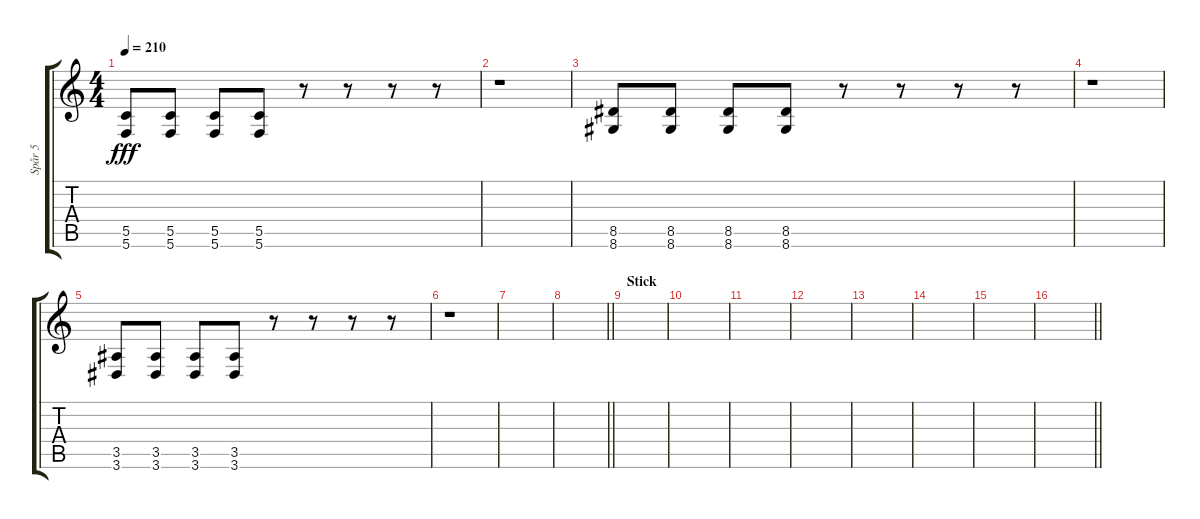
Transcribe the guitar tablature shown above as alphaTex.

\track ("Spår 5" "Spår 5") {instrument distortionguitar}
\staff {score tabs}
\tuning (D4 A3 F3 C3 G2 C2) {hide}
\ts (4 4)
\tempo 210
\clef g2
\ks c
(5.5 5.6).8{dy fff} (5.5 5.6).8 (5.5 5.6).8 (5.5 5.6).8 r.8 r.8 r.8 r.8 |
r.1 |
(8.5 8.6).8 (8.5 8.6).8 (8.5 8.6).8 (8.5 8.6).8 r.8 r.8 r.8 r.8 |
r.1 |
(3.5 3.6).8 (3.5 3.6).8 (3.5 3.6).8 (3.5 3.6).8 r.8 r.8 r.8 r.8 |
r.1 |
|
\barLineRight lightlight
|
\section ("" "Stick")
|
|
|
|
|
|
|
\barLineRight lightlight
